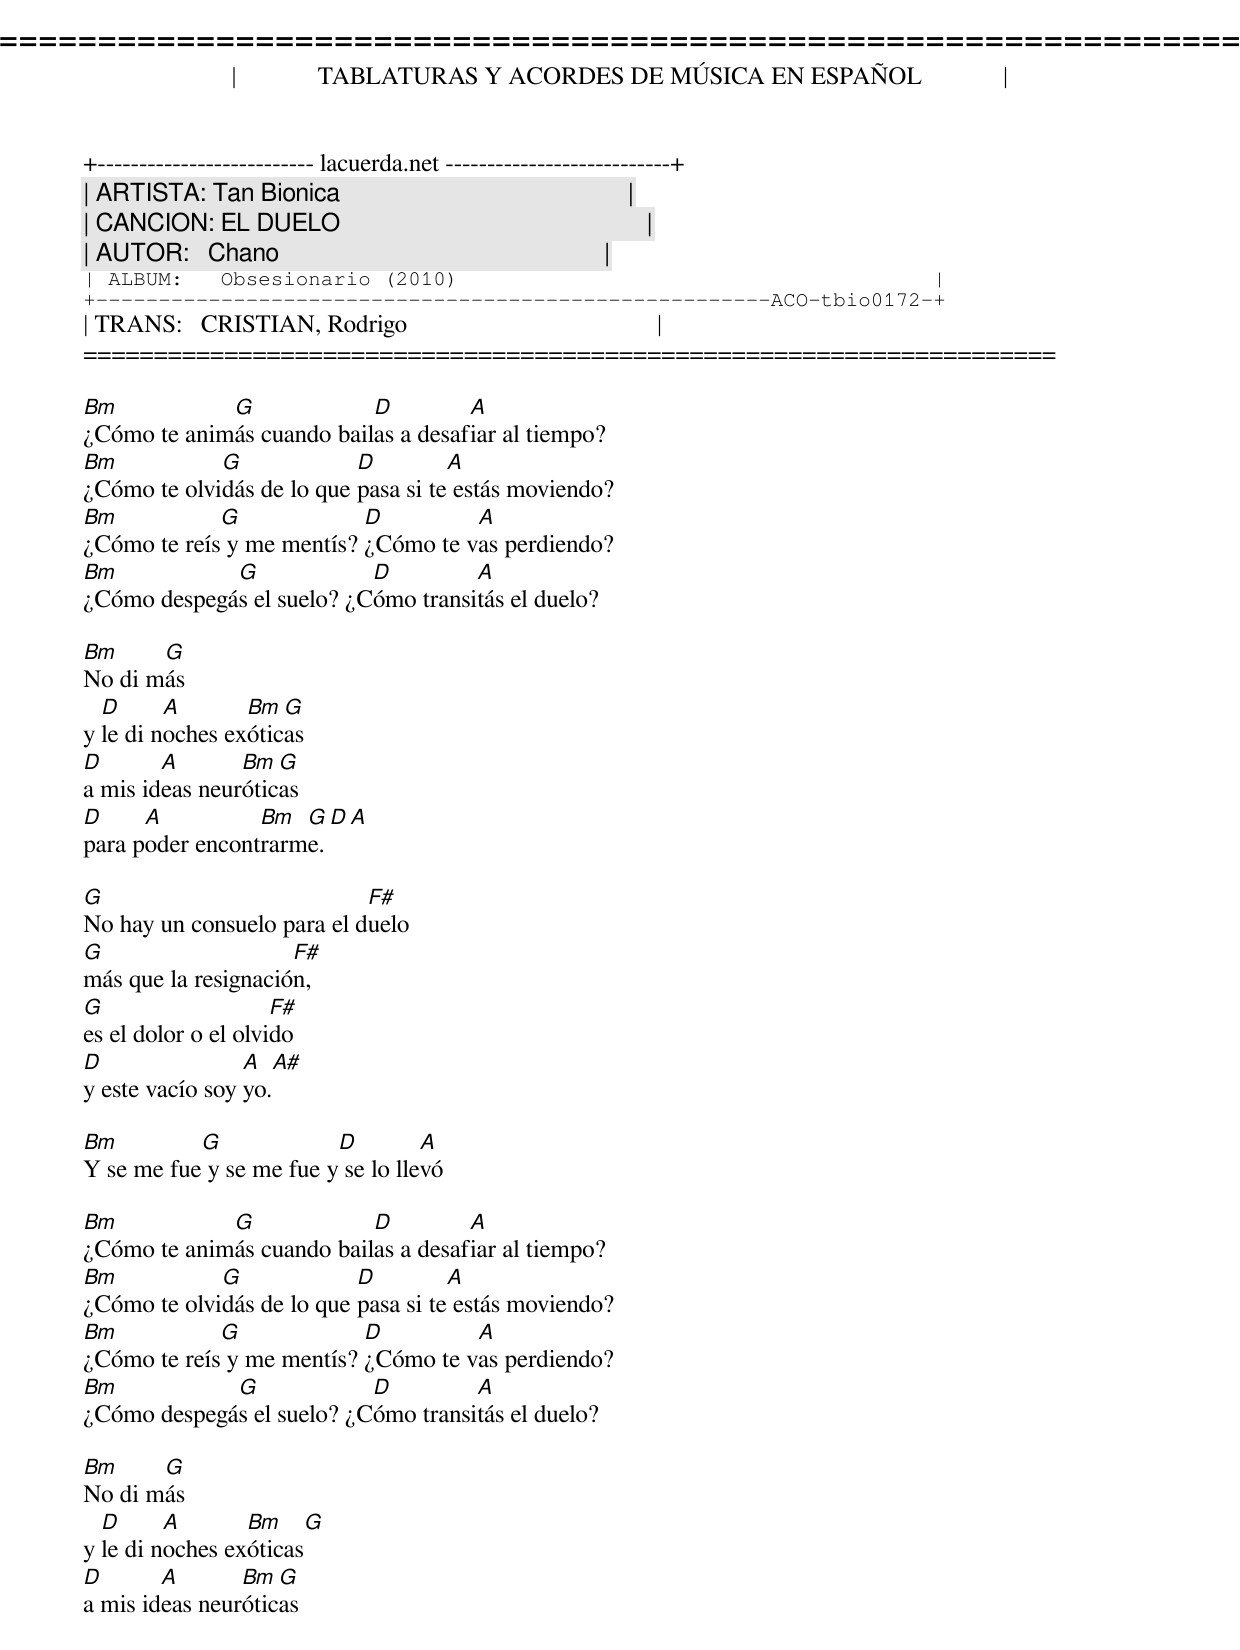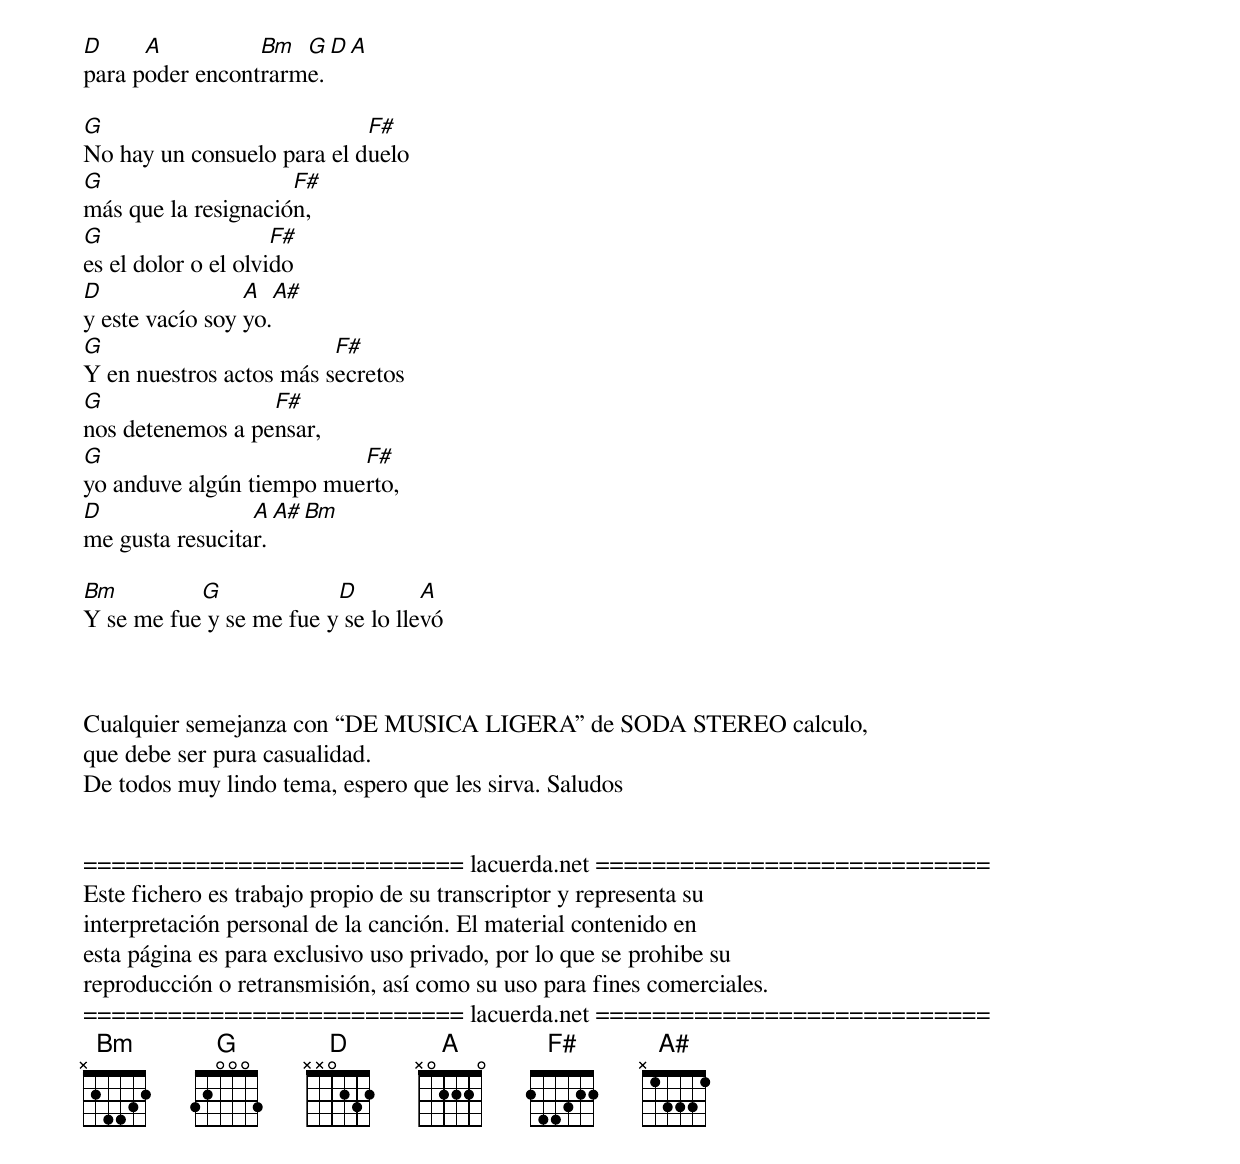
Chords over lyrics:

=====================================================================
|             TABLATURAS Y ACORDES DE MÚSICA EN ESPAÑOL             |
+-------------------------- lacuerda.net ---------------------------+
| ARTISTA: Tan Bionica                                              |
| CANCION: EL DUELO                                                 |
| AUTOR:   Chano                                                    |
| ALBUM:   Obsesionario (2010)                                      |
+------------------------------------------------------ACO-tbio0172-+
| TRANS:   CRISTIAN, Rodrigo                                        |
=====================================================================

Bm           G             D         A
¿Cómo te animás cuando bailas a desafiar al tiempo?
Bm           G             D         A
¿Cómo te olvidás de lo que pasa si te estás moviendo?
Bm           G             D         A
¿Cómo te reís y me mentís? ¿Cómo te vas perdiendo?
Bm           G             D         A
¿Cómo despegás el suelo? ¿Cómo transitás el duelo?

Bm     G
No di más
  D      A       Bm  G
y le di noches exóticas
D       A       Bm  G
a mis ideas neuróticas
D     A          Bm  G    D    A
para poder encontrarme.

G                           F#
No hay un consuelo para el duelo
G                    F#
más que la resignación,
G                    F#
es el dolor o el olvido
D                A   A#
y este vacío soy yo.

Bm         G             D         A
Y se me fue y se me fue y se lo llevó

Bm           G             D         A
¿Cómo te animás cuando bailas a desafiar al tiempo?
Bm           G             D         A
¿Cómo te olvidás de lo que pasa si te estás moviendo?
Bm           G             D         A
¿Cómo te reís y me mentís? ¿Cómo te vas perdiendo?
Bm           G             D         A
¿Cómo despegás el suelo? ¿Cómo transitás el duelo?

Bm     G
No di más
  D      A       Bm    G
y le di noches exóticas
D       A       Bm  G
a mis ideas neuróticas
D     A          Bm  G    D    A
para poder encontrarme.

G                           F#
No hay un consuelo para el duelo
G                    F#
más que la resignación,
G                    F#
es el dolor o el olvido
D                A   A#
y este vacío soy yo.
G                        F#
Y en nuestros actos más secretos
G                 F#
nos detenemos a pensar,
G                         F#
yo anduve algún tiempo muerto,
D                A  A#   Bm
me gusta resucitar.

Bm         G             D         A
Y se me fue y se me fue y se lo llevó



Cualquier semejanza con DE MUSICA LIGERA de SODA STEREO calculo,
que debe ser pura casualidad.
De todos muy lindo tema, espero que les sirva. Saludos


=========================== lacuerda.net ============================
Este fichero es trabajo propio de su transcriptor y representa su
interpretación personal de la canción. El material contenido en
esta página es para exclusivo uso privado, por lo que se prohibe su
reproducción o retransmisión, así como su uso para fines comerciales.
=========================== lacuerda.net ============================
